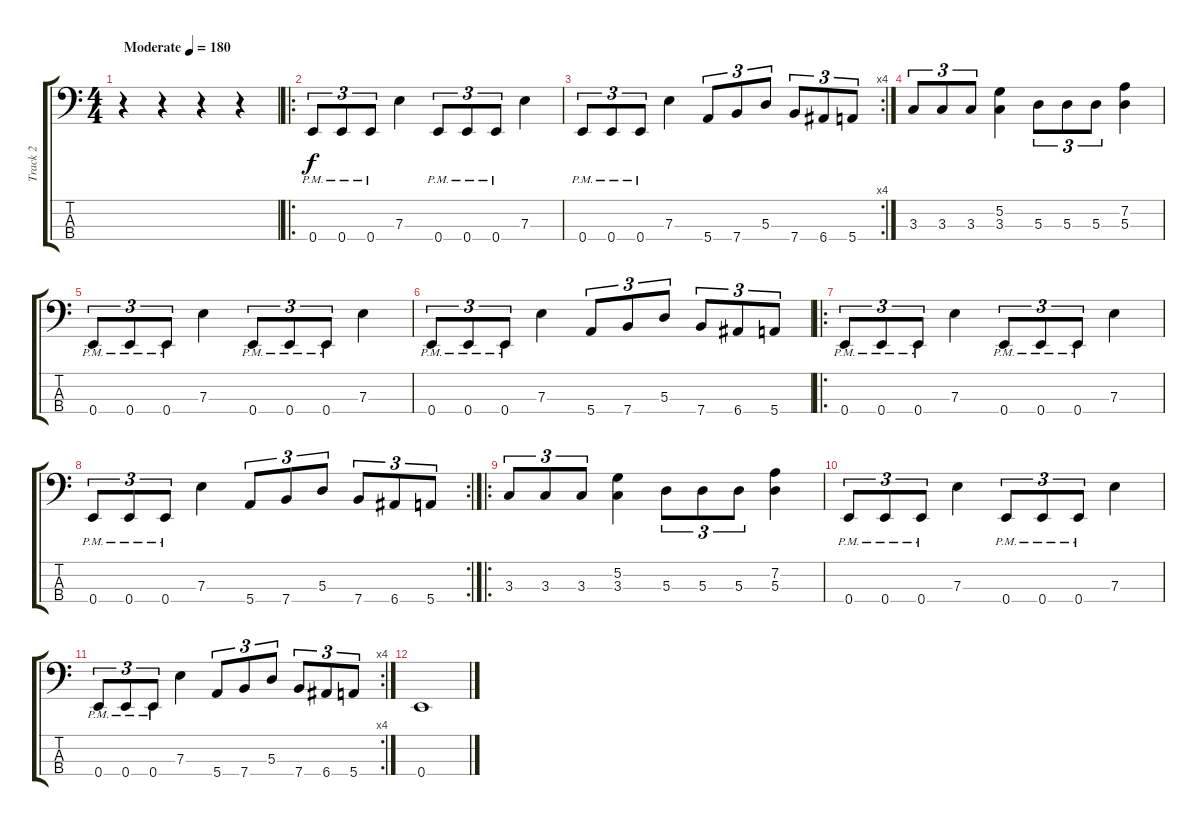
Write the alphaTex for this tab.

\track ("Track 2" "Track 2") {solo instrument electricbassfinger}
\staff {score tabs}
\tuning (G2 D2 A1 E1) {hide}
\ts (4 4)
\tempo (180 "Moderate")
\clef f4
\ks c
r.4{dy f instrument electricbassfinger} r.4 r.4 r.4 |
\ro
0.4{pm}.8{tu (3 2)} 0.4{pm}.8{tu (3 2)} 0.4{pm}.8{tu (3 2)} 7.3.4 0.4{pm}.8{tu (3 2)} 0.4{pm}.8{tu (3 2)} 0.4{pm}.8{tu (3 2)} 7.3.4 |
\rc 4
0.4{pm}.8{tu (3 2)} 0.4{pm}.8{tu (3 2)} 0.4{pm}.8{tu (3 2)} 7.3.4 5.4.8{tu (3 2)} 7.4.8{tu (3 2)} 5.3.8{tu (3 2)} 7.4.8{tu (3 2)} 6.4.8{tu (3 2)} 5.4.8{tu (3 2)} |
3.3.8{tu (3 2)} 3.3.8{tu (3 2)} 3.3.8{tu (3 2)} (5.2 3.3).4 5.3.8{tu (3 2)} 5.3.8{tu (3 2)} 5.3.8{tu (3 2)} (7.2 5.3).4 |
0.4{pm}.8{tu (3 2)} 0.4{pm}.8{tu (3 2)} 0.4{pm}.8{tu (3 2)} 7.3.4 0.4{pm}.8{tu (3 2)} 0.4{pm}.8{tu (3 2)} 0.4{pm}.8{tu (3 2)} 7.3.4 |
0.4{pm}.8{tu (3 2)} 0.4{pm}.8{tu (3 2)} 0.4{pm}.8{tu (3 2)} 7.3.4 5.4.8{tu (3 2)} 7.4.8{tu (3 2)} 5.3.8{tu (3 2)} 7.4.8{tu (3 2)} 6.4.8{tu (3 2)} 5.4.8{tu (3 2)} |
\ro
0.4{pm}.8{tu (3 2)} 0.4{pm}.8{tu (3 2)} 0.4{pm}.8{tu (3 2)} 7.3.4 0.4{pm}.8{tu (3 2)} 0.4{pm}.8{tu (3 2)} 0.4{pm}.8{tu (3 2)} 7.3.4 |
\rc 2
0.4{pm}.8{tu (3 2)} 0.4{pm}.8{tu (3 2)} 0.4{pm}.8{tu (3 2)} 7.3.4 5.4.8{tu (3 2)} 7.4.8{tu (3 2)} 5.3.8{tu (3 2)} 7.4.8{tu (3 2)} 6.4.8{tu (3 2)} 5.4.8{tu (3 2)} |
\ro
3.3.8{tu (3 2)} 3.3.8{tu (3 2)} 3.3.8{tu (3 2)} (5.2 3.3).4 5.3.8{tu (3 2)} 5.3.8{tu (3 2)} 5.3.8{tu (3 2)} (7.2 5.3).4 |
0.4{pm}.8{tu (3 2)} 0.4{pm}.8{tu (3 2)} 0.4{pm}.8{tu (3 2)} 7.3.4 0.4{pm}.8{tu (3 2)} 0.4{pm}.8{tu (3 2)} 0.4{pm}.8{tu (3 2)} 7.3.4 |
\rc 4
0.4{pm}.8{tu (3 2)} 0.4{pm}.8{tu (3 2)} 0.4{pm}.8{tu (3 2)} 7.3.4 5.4.8{tu (3 2)} 7.4.8{tu (3 2)} 5.3.8{tu (3 2)} 7.4.8{tu (3 2)} 6.4.8{tu (3 2)} 5.4.8{tu (3 2)} |
0.4.1
